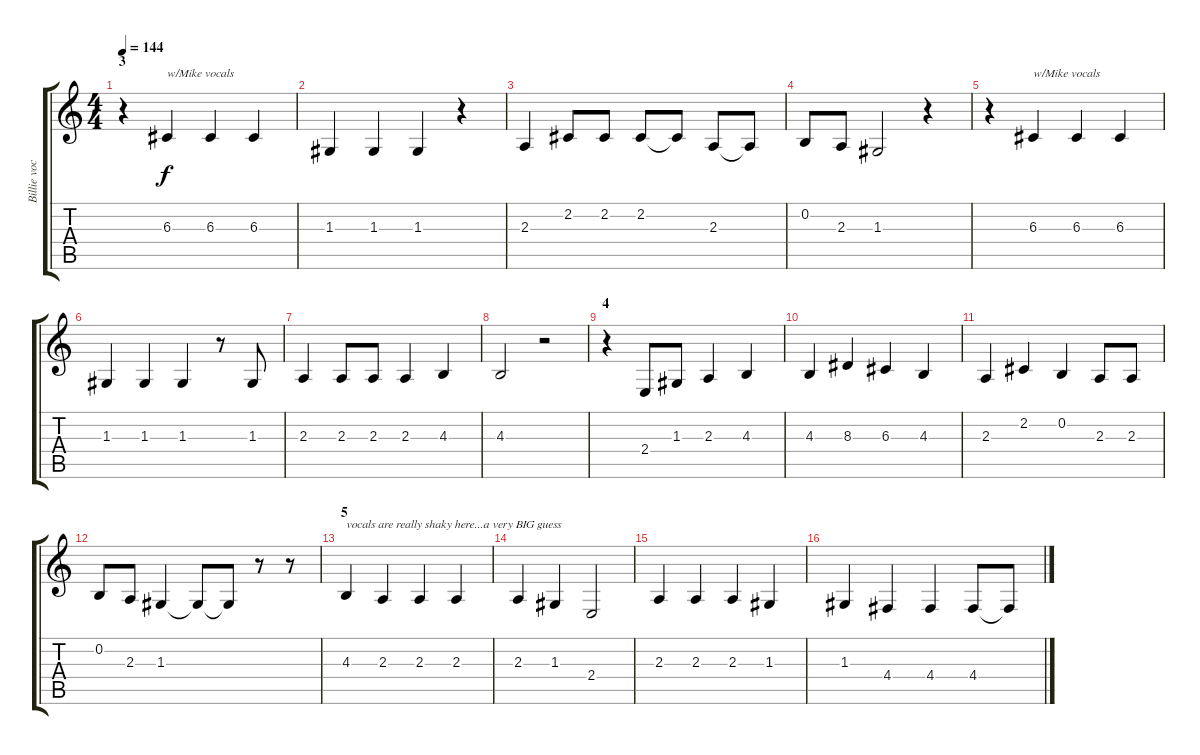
\track ("Billie vocals" "Billie voc") {instrument harmonica}
\staff {score tabs}
\tuning (E4 B3 G3 D3 A2 E2) {hide}
\ts (4 4)
\section ("" "3")
\tempo 144
\clef g2
\ks c
r.4{dy f} 6.3.4{txt "w/Mike vocals"} 6.3.4 6.3.4 |
1.3.4 1.3.4 1.3.4 r.4 |
2.3.4 2.2.8 2.2.8 2.2.8 2.2{t}.8 2.3.8 2.3{t}.8 |
0.2.8 2.3.8 1.3.2 r.4 |
r.4 6.3.4{txt "w/Mike vocals"} 6.3.4 6.3.4 |
1.3.4 1.3.4 1.3.4 r.8 1.3.8 |
2.3.4 2.3.8 2.3.8 2.3.4 4.3.4 |
4.3.2 r.2 |
\section ("" "4")
r.4 2.4.8 1.3.8 2.3.4 4.3.4 |
4.3.4 8.3.4 6.3.4 4.3.4 |
2.3.4 2.2.4 0.2.4 2.3.8 2.3.8 |
0.2.8 2.3.8 1.3.4 1.3{t}.8 1.3{t}.8 r.8 r.8 |
\section ("" "5")
4.3.4{txt "vocals are really shaky here...a very BIG guess"} 2.3.4 2.3.4 2.3.4 |
2.3.4 1.3.4 2.4.2 |
2.3.4 2.3.4 2.3.4 1.3.4 |
1.3.4 4.4.4 4.4.4 4.4.8 4.4{t}.8
